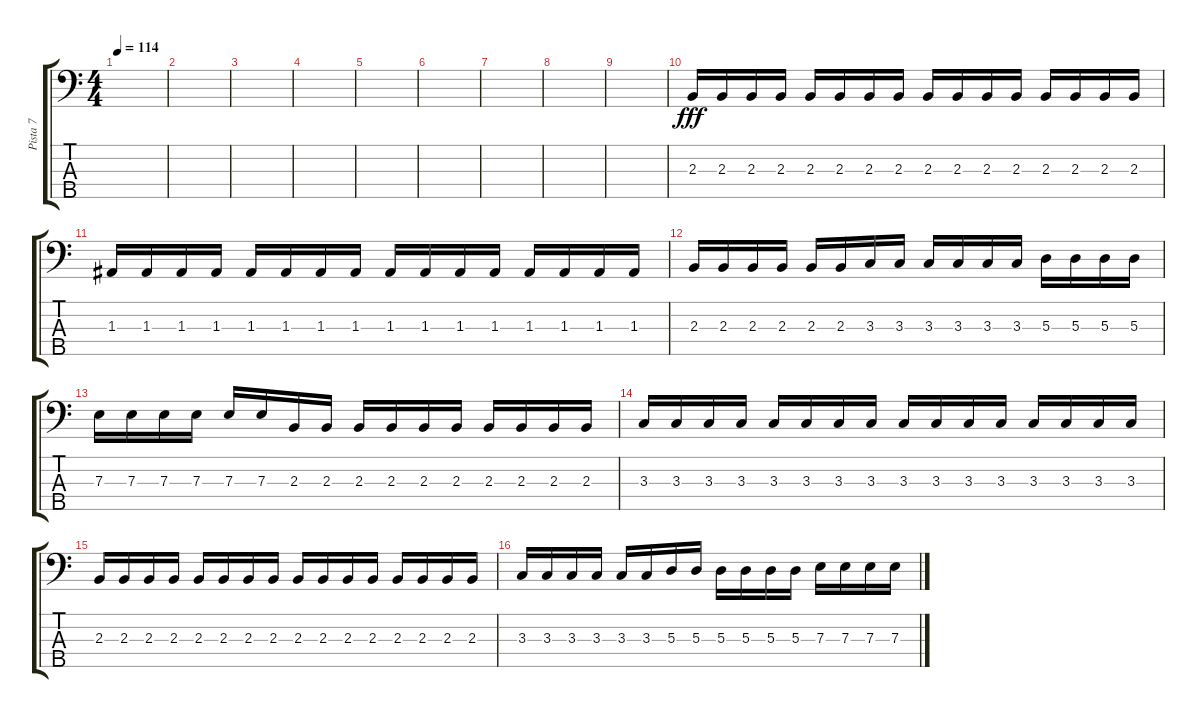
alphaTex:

\track ("Pista 7" "Pista 7") {instrument electricbassfinger}
\staff {score tabs}
\tuning (G2 D2 A1 E1 B0) {hide}
\ts (4 4)
\tempo 114
\clef f4
\ks c
|
|
|
|
|
|
|
|
|
2.3.16{dy fff} 2.3.16 2.3.16 2.3.16 2.3.16 2.3.16 2.3.16 2.3.16 2.3.16 2.3.16 2.3.16 2.3.16 2.3.16 2.3.16 2.3.16 2.3.16 |
1.3.16 1.3.16 1.3.16 1.3.16 1.3.16 1.3.16 1.3.16 1.3.16 1.3.16 1.3.16 1.3.16 1.3.16 1.3.16 1.3.16 1.3.16 1.3.16 |
2.3.16 2.3.16 2.3.16 2.3.16 2.3.16 2.3.16 3.3.16 3.3.16 3.3.16 3.3.16 3.3.16 3.3.16 5.3.16 5.3.16 5.3.16 5.3.16 |
7.3.16 7.3.16 7.3.16 7.3.16 7.3.16 7.3.16 2.3.16 2.3.16 2.3.16 2.3.16 2.3.16 2.3.16 2.3.16 2.3.16 2.3.16 2.3.16 |
3.3.16 3.3.16 3.3.16 3.3.16 3.3.16 3.3.16 3.3.16 3.3.16 3.3.16 3.3.16 3.3.16 3.3.16 3.3.16 3.3.16 3.3.16 3.3.16 |
2.3.16 2.3.16 2.3.16 2.3.16 2.3.16 2.3.16 2.3.16 2.3.16 2.3.16 2.3.16 2.3.16 2.3.16 2.3.16 2.3.16 2.3.16 2.3.16 |
3.3.16 3.3.16 3.3.16 3.3.16 3.3.16 3.3.16 5.3.16 5.3.16 5.3.16 5.3.16 5.3.16 5.3.16 7.3.16 7.3.16 7.3.16 7.3.16
